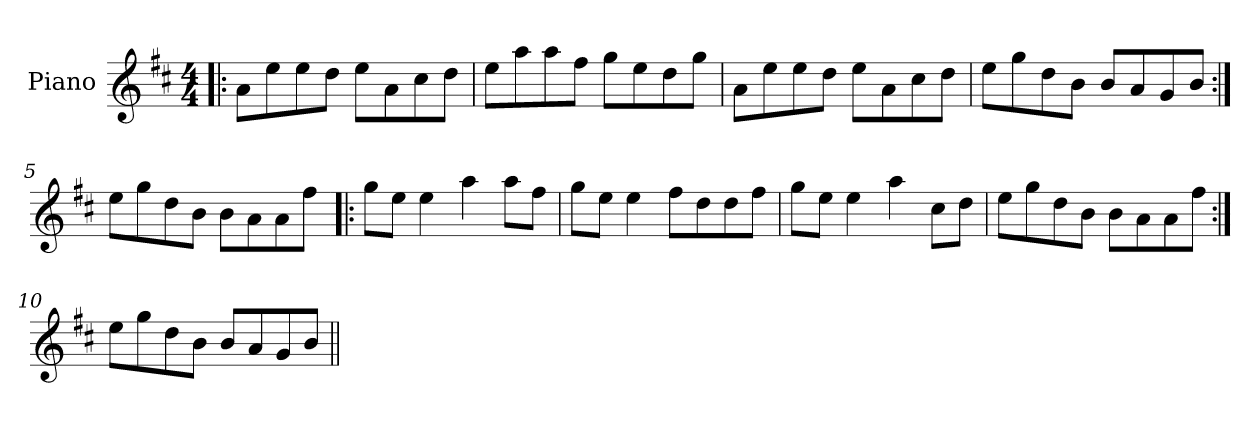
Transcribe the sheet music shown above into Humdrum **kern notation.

**kern
*part1
*staff1
*I"Piano
*I'Pno
*clefG2
*k[f#c#]
*A:mix
*M4/4
=1!|:
8a\L
8ee\
8ee\
8dd\J
8ee\L
8a\
8cc#\
8dd\J
=2
8ee\L
8aa\
8aa\
8ff#\J
8gg\L
8ee\
8dd\
8gg\J
=3
8a\L
8ee\
8ee\
8dd\J
8ee\L
8a\
8cc#\
8dd\J
=4
8ee\L
8gg\
8dd\
8b\J
8b/L
8a/
8g/
8b/J
=5:|!
8ee\L
8gg\
8dd\
8b\J
8b\L
8a\
8a\
8ff#\J
=6!|:
8gg\L
8ee\J
4ee\
4aa\
8aa\L
8ff#\J
=7
8gg\L
8ee\J
4ee\
8ff#\L
8dd\
8dd\
8ff#\J
=8
8gg\L
8ee\J
4ee\
4aa\
8cc#\L
8dd\J
=9
8ee\L
8gg\
8dd\
8b\J
8b\L
8a\
8a\
8ff#\J
=10:|!
8ee\L
8gg\
8dd\
8b\J
8b/L
8a/
8g/
8b/J
=||
*-
